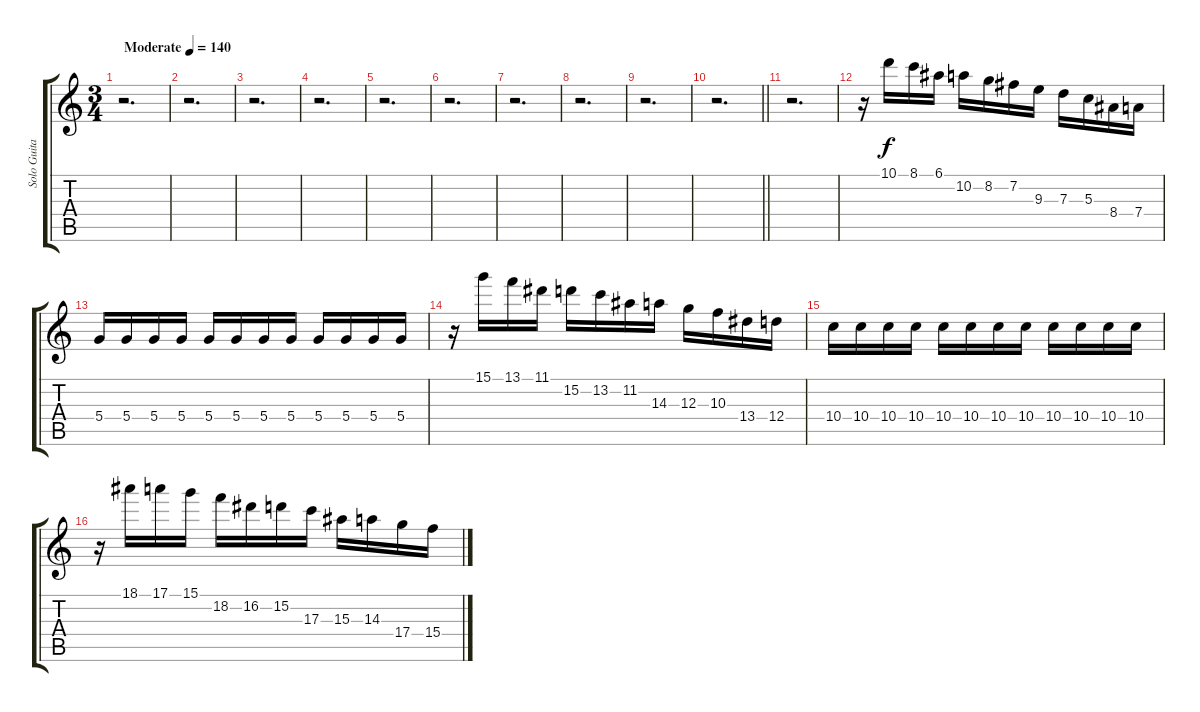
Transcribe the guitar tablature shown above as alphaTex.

\track ("Solo Guitar 2" "Solo Guita") {instrument overdrivenguitar}
\staff {score tabs}
\tuning (E4 B3 G3 D3 A2 E2) {hide}
\ts (3 4)
\tempo (140 "Moderate")
\clef g2
\ks c
r.2{d dy f instrument overdrivenguitar} |
r.2{d} |
r.2{d} |
r.2{d} |
r.2{d} |
r.2{d} |
r.2{d} |
r.2{d} |
r.2{d} |
\barLineRight lightlight
r.2{d} |
r.2{d} |
r.16 10.1.16 8.1.16 6.1.16 10.2.16 8.2.16 7.2.16 9.3.16 7.3.16 5.3.16 8.4.16 7.4.16 |
5.4.16 5.4.16 5.4.16 5.4.16 5.4.16 5.4.16 5.4.16 5.4.16 5.4.16 5.4.16 5.4.16 5.4.16 |
r.16 15.1.16 13.1.16 11.1.16 15.2.16 13.2.16 11.2.16 14.3.16 12.3.16 10.3.16 13.4.16 12.4.16 |
10.4.16 10.4.16 10.4.16 10.4.16 10.4.16 10.4.16 10.4.16 10.4.16 10.4.16 10.4.16 10.4.16 10.4.16 |
r.16 18.1.16 17.1.16 15.1.16 18.2.16 16.2.16 15.2.16 17.3.16 15.3.16 14.3.16 17.4.16 15.4.16
